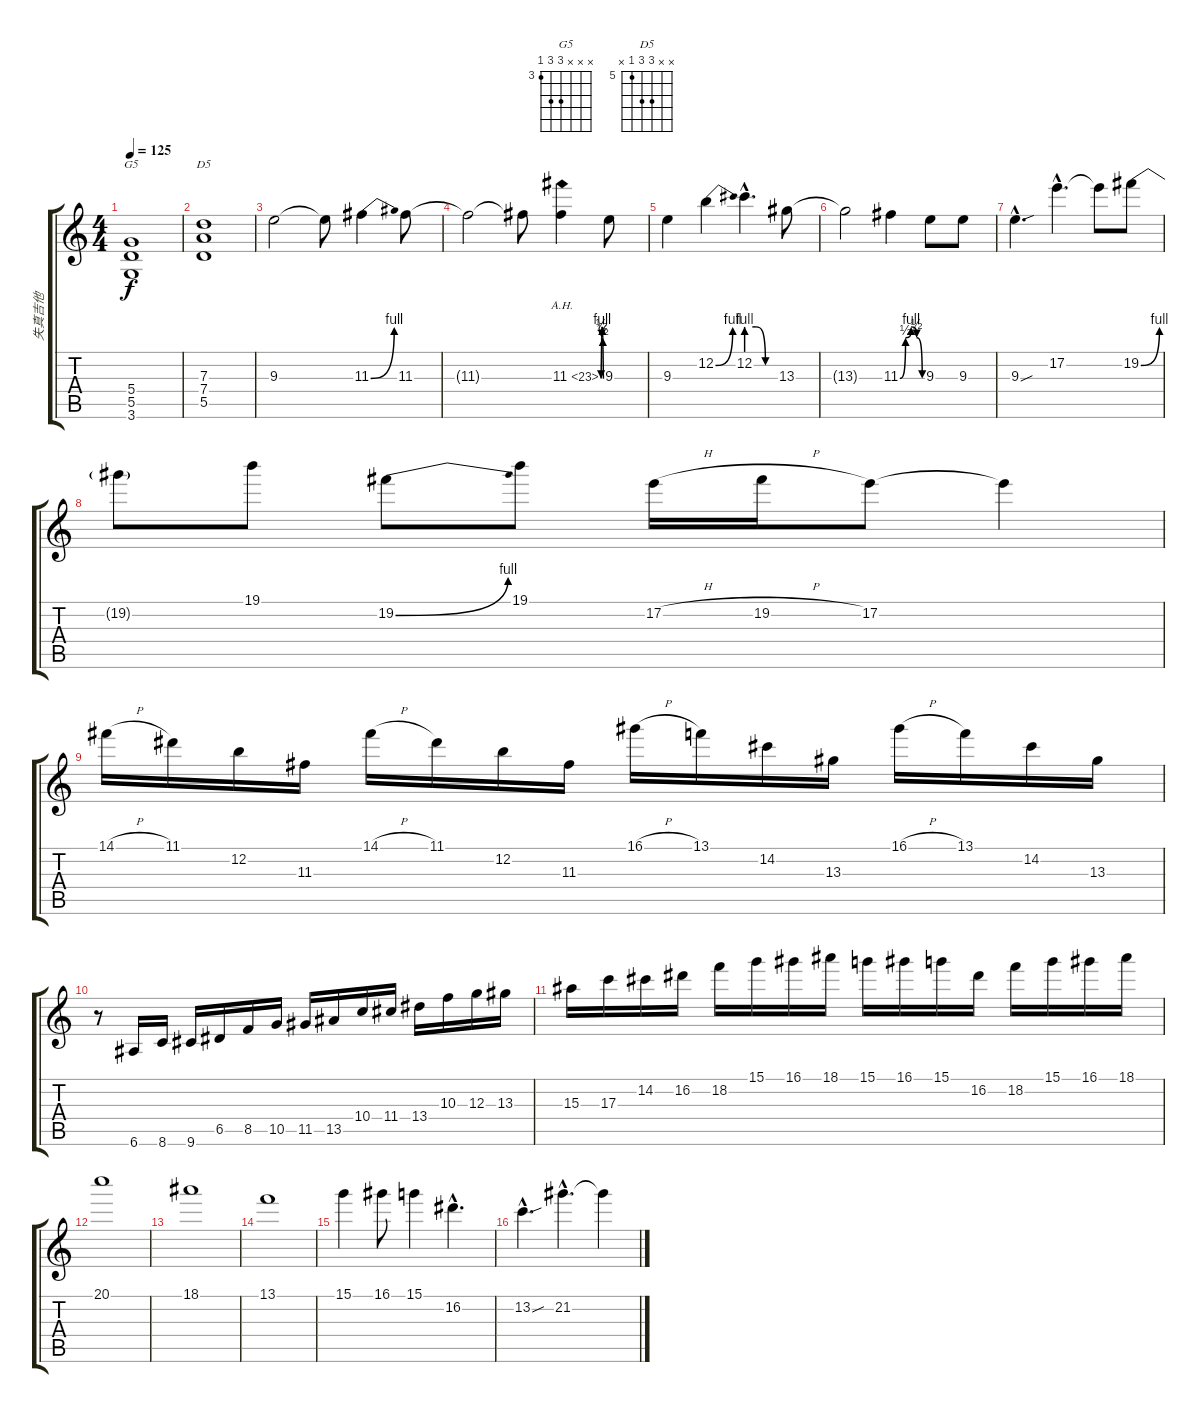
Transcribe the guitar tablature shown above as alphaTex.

\track ("失真吉他" "失真吉他") {instrument overdrivenguitar}
\staff {score tabs}
\tuning (E4 B3 G3 D3 A2 E2) {hide}
\chord ("G5" x x x 5 5 3) {firstfret 3}
\chord ("D5" x x 7 7 5 x) {firstfret 5}
\ts (4 4)
\tempo 125
\clef g2
\ks c
(5.4{t} 5.5{t} 3.6{t}).1{ch "G5" dy f} |
(7.3 7.4 5.5).1{ch "D5"} |
9.3.2{volume 16} 9.3{t}.8 11.3{be (bend 0 0 60 4)}.4 11.3.8 |
11.3{t}.2 11.3{t}.8 11.3{be (custom 0 0 15 2 30 4 45 2 60 0) ah 12}.4 9.3.8 |
9.3.4 12.2{be (bend 0 0 60 4)}.4 12.2{be (custom 0 4 20 4 40 0 60 0) hac}.4{d} 13.3.8 |
13.3{t}.2 11.3{be (custom 0 0 15 2 30 4 45 2 60 0)}.4 9.3.8 9.3.8 |
9.3{sou hac}.4{d} 17.2{hac}.4{d} 17.2{t}.8 19.2{be (bend 0 0 60 4)}.8 |
19.2{t}.8 19.1.8 19.2{be (bend 0 0 60 4)}.8 19.1.8 17.2{h}.16 19.2{h}.16 17.2.8 17.2{t}.4 |
14.1{h}.16 11.1.16 12.2.16 11.3.16 14.1{h}.16 11.1.16 12.2.16 11.3.16 16.1{h}.16 13.1.16 14.2.16 13.3.16 16.1{h}.16 13.1.16 14.2.16 13.3.16 |
r.8 6.6.16 8.6.16 9.6.16 6.5.16 8.5.16 10.5.16 11.5.16 13.5.16 10.4.16 11.4.16 13.4.16 10.3.16 12.3.16 13.3.16 |
15.3.16 17.3.16 14.2.16 16.2.16 18.2.16 15.1.16 16.1.16 18.1.16 15.1.16 16.1.16 15.1.16 16.2.16 18.2.16 15.1.16 16.1.16 18.1.16 |
20.1.1{volume 11} |
18.1.1 |
13.1.1 |
15.1.4 16.1.8 15.1.4 16.2{hac}.4{d} |
13.2{sou hac}.4{d} 21.2{hac}.4{d} 21.2{t}.4
